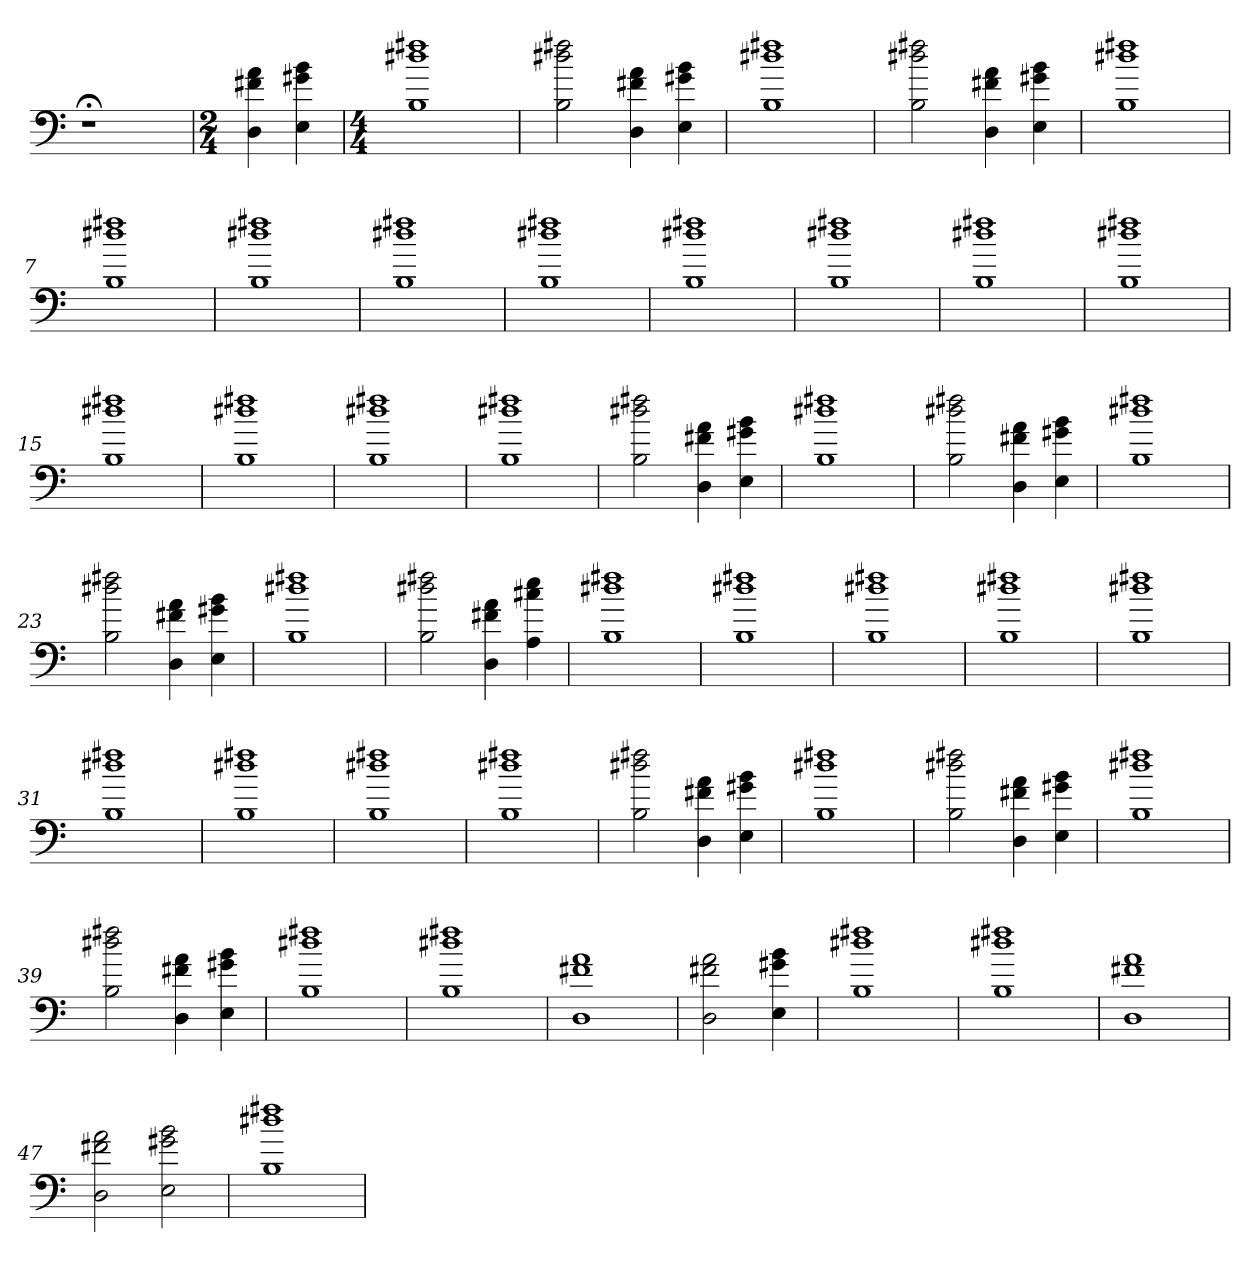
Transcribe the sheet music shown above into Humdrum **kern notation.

**kern
*part1
*staff1
=
1r;<
=1
*M2/4
4D 4f#X 4a
4E 4g#X 4b
=2
*M4/4
1B 1dd#X 1ff#X
=3
2B 2dd#X 2ff#X
4D 4f#X 4a
4E 4g#X 4b
=4
1B 1dd#X 1ff#X
=5
2B 2dd#X 2ff#X
4D 4f#X 4a
4E 4g#X 4b
=6
1B 1dd#X 1ff#X
=7
1B 1dd#X 1ff#X
=8
1B 1dd#X 1ff#X
=9
1B 1dd#X 1ff#X
=10
1B 1dd#X 1ff#X
=11
1B 1dd#X 1ff#X
=12
1B 1dd#X 1ff#X
=13
1B 1dd#X 1ff#X
=14
1B 1dd#X 1ff#X
=15
1B 1dd#X 1ff#X
=16
1B 1dd#X 1ff#X
=17
1B 1dd#X 1ff#X
=18
1B 1dd#X 1ff#X
=19
2B 2dd#X 2ff#X
4D 4f#X 4a
4E 4g#X 4b
=20
1B 1dd#X 1ff#X
=21
2B 2dd#X 2ff#X
4D 4f#X 4a
4E 4g#X 4b
=22
1B 1dd#X 1ff#X
=23
2B 2dd#X 2ff#X
4D 4f#X 4a
4E 4g#X 4b
=24
1B 1dd#X 1ff#X
=25
2B 2dd#X 2ff#X
4D 4f#X 4a
4A 4cc#X 4ee
=26
1B 1dd#X 1ff#X
=27
1B 1dd#X 1ff#X
=28
1B 1dd#X 1ff#X
=29
1B 1dd#X 1ff#X
=30
1B 1dd#X 1ff#X
=31
1B 1dd#X 1ff#X
=32
1B 1dd#X 1ff#X
=33
1B 1dd#X 1ff#X
=34
1B 1dd#X 1ff#X
=35
2B 2dd#X 2ff#X
4D 4f#X 4a
4E 4g#X 4b
=36
1B 1dd#X 1ff#X
=37
2B 2dd#X 2ff#X
4D 4f#X 4a
4E 4g#X 4b
=38
1B 1dd#X 1ff#X
=39
2B 2dd#X 2ff#X
4D 4f#X 4a
4E 4g#X 4b
=40
1B 1dd#X 1ff#X
=41
1B 1dd#X 1ff#X
=42
1D 1f#X 1a
=43
2D 2f#X 2a
4E 4g#X 4b
=44
1B 1dd#X 1ff#X
=45
1B 1dd#X 1ff#X
=46
1D 1f#X 1a
=47
2D 2f#X 2a
2E 2g#X 2b
=48
1B 1dd#X 1ff#X
=
*-
